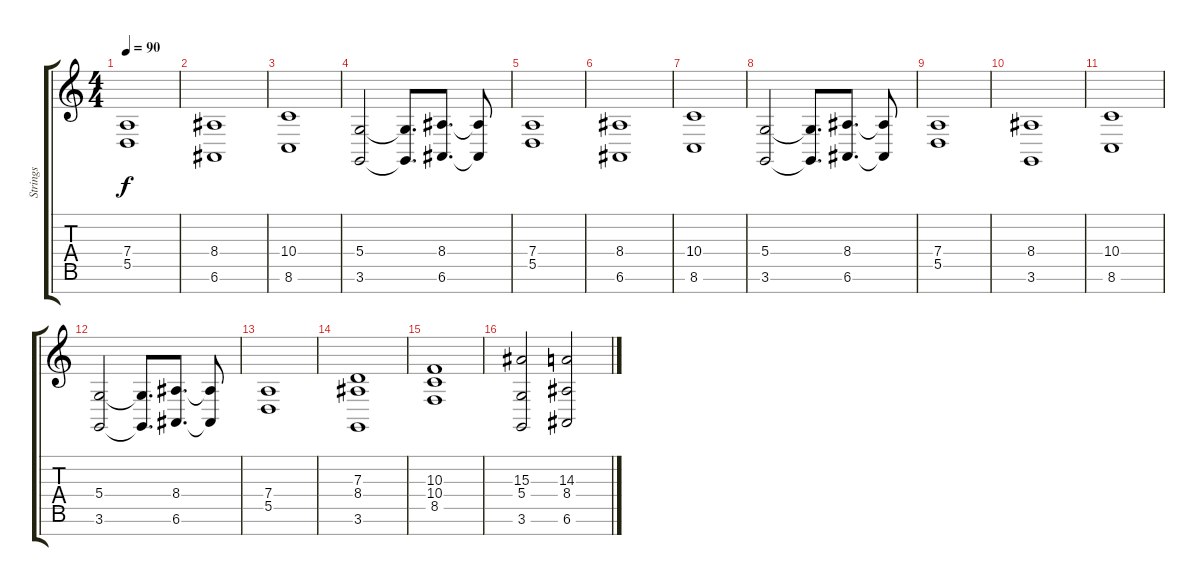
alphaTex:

\track ("Strings" "Strings") {instrument stringensemble1}
\staff {score tabs}
\tuning (E4 B3 G3 D3 A2 E2 B1) {hide}
\ts (4 4)
\tempo 90
\clef g2
\ks c
(7.4 5.5).1{dy f volume 13} |
(8.4 6.6).1 |
(10.4 8.6).1 |
(5.4 3.6).2 (5.4{t} 3.6{t}).8{d} (8.4 6.6).8{d} (8.4{t} 6.6{t}).8 |
(7.4 5.5).1{volume 13} |
(8.4 6.6).1 |
(10.4 8.6).1 |
(5.4 3.6).2 (5.4{t} 3.6{t}).8{d} (8.4 6.6).8{d} (8.4{t} 6.6{t}).8 |
(7.4 5.5).1{volume 13} |
(8.4 3.6).1 |
(10.4 8.6).1 |
(5.4 3.6).2 (5.4{t} 3.6{t}).8{d} (8.4 6.6).8{d} (8.4{t} 6.6{t}).8 |
(7.4 5.5).1{volume 13} |
(7.3 8.4 3.6).1 |
(10.3 10.4 8.5).1 |
(15.3 5.4 3.6).2 (14.3 8.4 6.6).2
